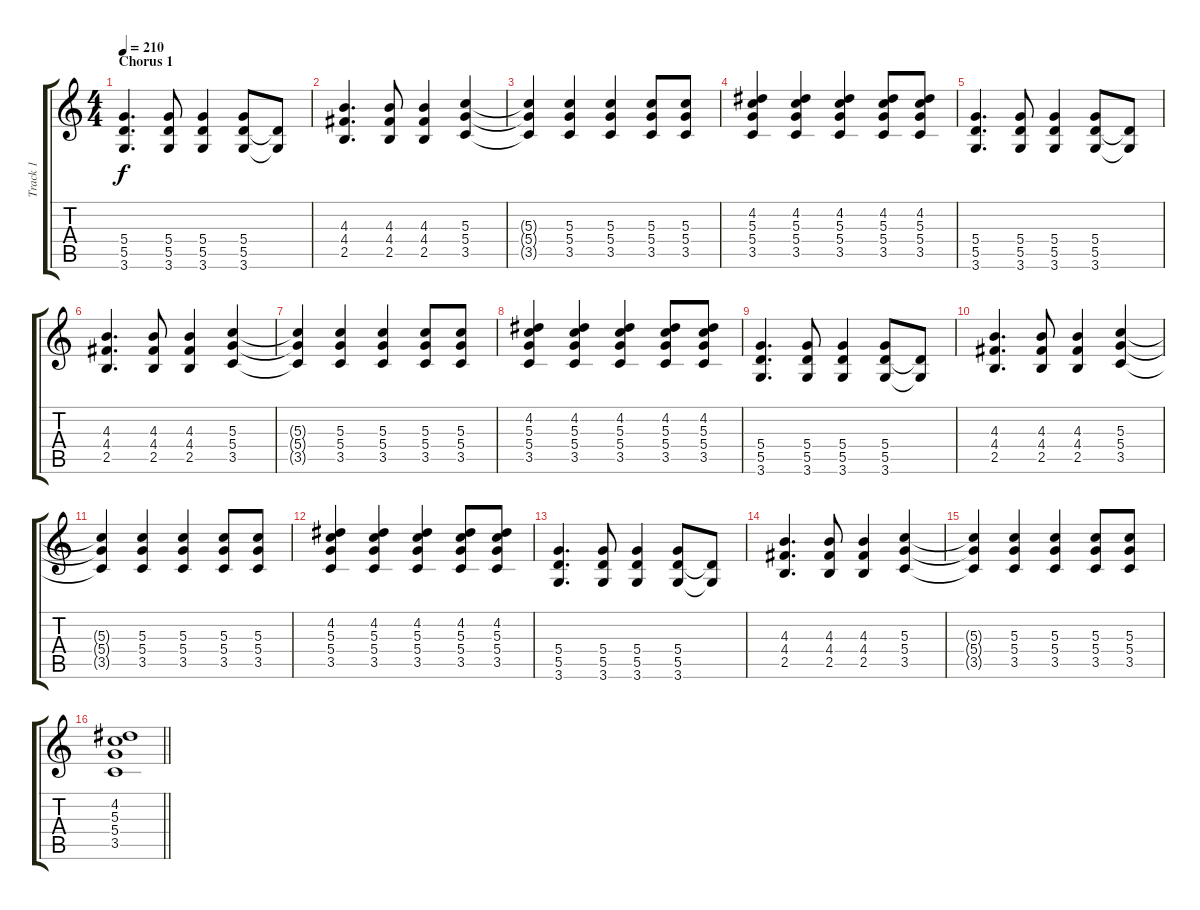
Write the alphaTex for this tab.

\track ("Track 1" "Track 1") {instrument electricguitarjazz}
\staff {score tabs}
\tuning (E4 B3 G3 D3 A2 E2) {hide}
\ts (4 4)
\section ("" "Chorus 1")
\tempo 210
\clef g2
\ks c
(5.4 5.5 3.6).4{d dy f} (5.4 5.5 3.6).8 (5.4 5.5 3.6).4 (5.4 5.5 3.6).8 (5.5{t} 3.6{t}).8 |
(4.3 4.4 2.5).4{d} (4.3 4.4 2.5).8 (4.3 4.4 2.5).4 (5.3 5.4 3.5).4 |
(5.3{t} 5.4{t} 3.5{t}).4 (5.3 5.4 3.5).4 (5.3 5.4 3.5).4 (5.3 5.4 3.5).8 (5.3 5.4 3.5).8 |
(4.2 5.3 5.4 3.5).4 (4.2 5.3 5.4 3.5).4 (4.2 5.3 5.4 3.5).4 (4.2 5.3 5.4 3.5).8 (4.2 5.3 5.4 3.5).8 |
(5.4 5.5 3.6).4{d} (5.4 5.5 3.6).8 (5.4 5.5 3.6).4 (5.4 5.5 3.6).8 (5.5{t} 3.6{t}).8 |
(4.3 4.4 2.5).4{d} (4.3 4.4 2.5).8 (4.3 4.4 2.5).4 (5.3 5.4 3.5).4 |
(5.3{t} 5.4{t} 3.5{t}).4 (5.3 5.4 3.5).4 (5.3 5.4 3.5).4 (5.3 5.4 3.5).8 (5.3 5.4 3.5).8 |
(4.2 5.3 5.4 3.5).4 (4.2 5.3 5.4 3.5).4 (4.2 5.3 5.4 3.5).4 (4.2 5.3 5.4 3.5).8 (4.2 5.3 5.4 3.5).8 |
(5.4 5.5 3.6).4{d} (5.4 5.5 3.6).8 (5.4 5.5 3.6).4 (5.4 5.5 3.6).8 (5.5{t} 3.6{t}).8 |
(4.3 4.4 2.5).4{d} (4.3 4.4 2.5).8 (4.3 4.4 2.5).4 (5.3 5.4 3.5).4 |
(5.3{t} 5.4{t} 3.5{t}).4 (5.3 5.4 3.5).4 (5.3 5.4 3.5).4 (5.3 5.4 3.5).8 (5.3 5.4 3.5).8 |
(4.2 5.3 5.4 3.5).4 (4.2 5.3 5.4 3.5).4 (4.2 5.3 5.4 3.5).4 (4.2 5.3 5.4 3.5).8 (4.2 5.3 5.4 3.5).8 |
(5.4 5.5 3.6).4{d} (5.4 5.5 3.6).8 (5.4 5.5 3.6).4 (5.4 5.5 3.6).8 (5.5{t} 3.6{t}).8 |
(4.3 4.4 2.5).4{d} (4.3 4.4 2.5).8 (4.3 4.4 2.5).4 (5.3 5.4 3.5).4 |
(5.3{t} 5.4{t} 3.5{t}).4 (5.3 5.4 3.5).4 (5.3 5.4 3.5).4 (5.3 5.4 3.5).8 (5.3 5.4 3.5).8 |
\barLineRight lightlight
(4.2 5.3 5.4 3.5).1
